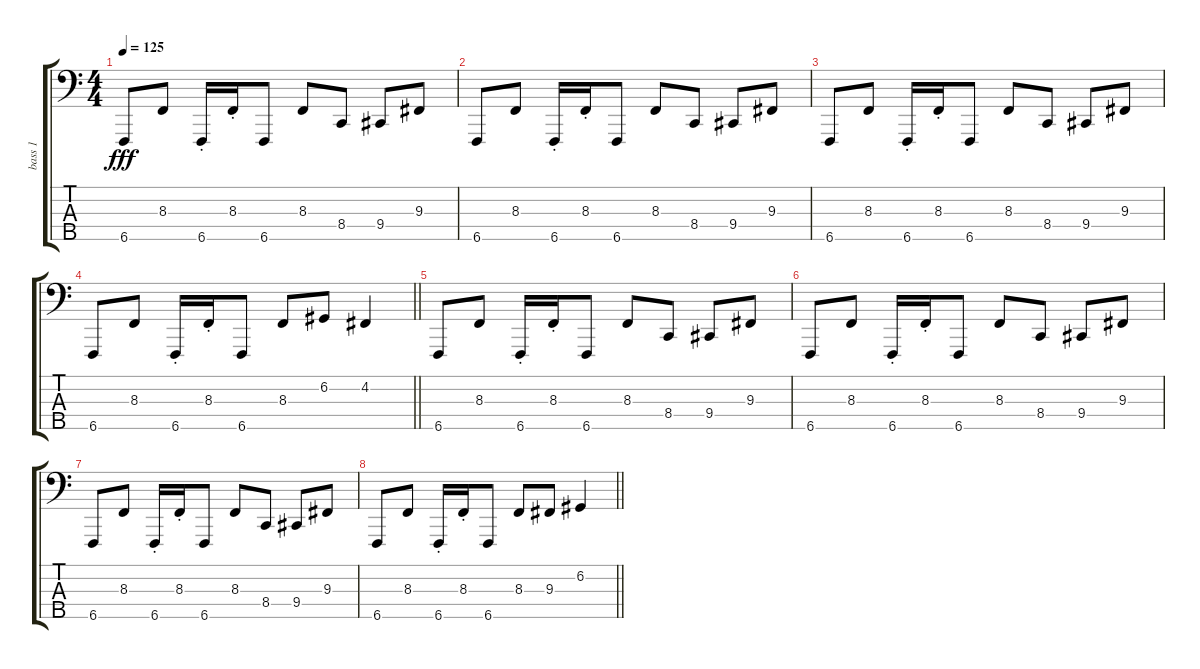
\track ("bass 1" "bass 1") {instrument pad3polysynth}
\staff {score tabs}
\tuning (G2 D2 A1 E1 B0) {hide}
\ts (4 4)
\tempo 125
\clef f4
\ks c
6.5.8{dy fff} 8.3.8 6.5{st}.16 8.3{st}.16 6.5.8 8.3.8 8.4.8 9.4.8 9.3.8 |
6.5.8 8.3.8 6.5{st}.16 8.3{st}.16 6.5.8 8.3.8 8.4.8 9.4.8 9.3.8 |
6.5.8 8.3.8 6.5{st}.16 8.3{st}.16 6.5.8 8.3.8 8.4.8 9.4.8 9.3.8 |
\barLineRight lightlight
6.5.8 8.3.8 6.5{st}.16 8.3{st}.16 6.5.8 8.3.8 6.2.8 4.2.4 |
6.5.8 8.3.8 6.5{st}.16 8.3{st}.16 6.5.8 8.3.8 8.4.8 9.4.8 9.3.8 |
6.5.8 8.3.8 6.5{st}.16 8.3{st}.16 6.5.8 8.3.8 8.4.8 9.4.8 9.3.8 |
6.5.8 8.3.8 6.5{st}.16 8.3{st}.16 6.5.8 8.3.8 8.4.8 9.4.8 9.3.8 |
\barLineRight lightlight
6.5.8 8.3.8 6.5{st}.16 8.3{st}.16 6.5.8 8.3.8 9.3.8 6.2.4
